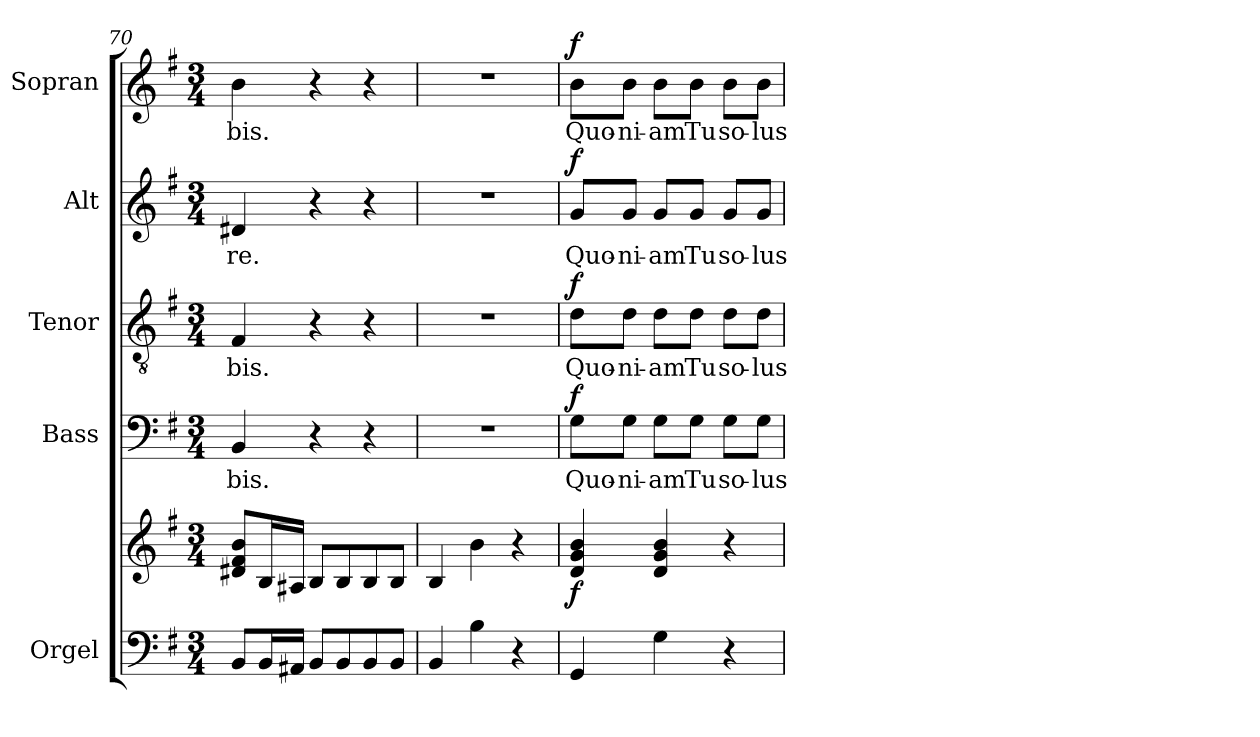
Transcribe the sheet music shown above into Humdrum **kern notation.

**kern	**kern	**dynam	**kern	**text	**dynam	**kern	**text	**dynam	**kern	**text	**dynam	**kern	**text	**dynam
*part5	*part5	*part5	*part4	*part4	*part4	*part3	*part3	*part3	*part2	*part2	*part2	*part1	*part1	*part1
*staff6	*staff5	*staff5/6	*staff4	*staff4	*staff4	*staff3	*staff3	*staff3	*staff2	*staff2	*staff2	*staff1	*staff1	*staff1
*I"Orgel	*	*	*I"Bass	*	*	*I"Tenor	*	*	*I"Alt	*	*	*I"Sopran	*	*
*I'Org.	*	*	*I'B	*	*	*I'T	*	*	*I'A	*	*	*I'S	*	*
!!LO:PB:g=z
*clefF4	*clefG2	*	*clefF4	*	*	*clefGv2	*	*	*clefG2	*	*	*clefG2	*	*
*k[f#]	*k[f#]	*	*k[f#]	*	*	*k[f#]	*	*	*k[f#]	*	*	*k[f#]	*	*
*G:	*G:	*	*G:	*	*	*G:	*	*	*G:	*	*	*G:	*	*
*M3/4	*M3/4	*	*M3/4	*	*	*M3/4	*	*	*M3/4	*	*	*M3/4	*	*
=70	=70	=70	=70	=70	=70	=70	=70	=70	=70	=70	=70	=70	=70	=70
!	!	!	!	!LO:LY:b	!	!	!LO:LY:b	!	!	!LO:LY:b	!	!	!LO:LY:b	!
8BB/L	8d#X/ 8f#/ 8b/L	.	4BB/	-bis.	.	4F#/	-bis.	.	4d#X/	-re.	.	4b\	-bis.	.
16BB/L	16B/L	.	.	.	.	.	.	.	.	.	.	.	.	.
16AA#X/JJ	16A#X/JJ	.	.	.	.	.	.	.	.	.	.	.	.	.
8BB/L	8B/L	.	4r	.	.	4r	.	.	4r	.	.	4r	.	.
8BB/	8B/	.	.	.	.	.	.	.	.	.	.	.	.	.
8BB/	8B/	.	4r	.	.	4r	.	.	4r	.	.	4r	.	.
8BB/J	8B/J	.	.	.	.	.	.	.	.	.	.	.	.	.
=71	=71	=71	=71	=71	=71	=71	=71	=71	=71	=71	=71	=71	=71	=71
4BB/	4B/	.	2.r	.	.	2.r	.	.	2.r	.	.	2.r	.	.
4B\	4b\	.	.	.	.	.	.	.	.	.	.	.	.	.
4r	4r	.	.	.	.	.	.	.	.	.	.	.	.	.
=72	=72	=72	=72	=72	=72	=72	=72	=72	=72	=72	=72	=72	=72	=72
!	!	!LO:DY:b	!	!LO:LY:b	!LO:DY:a	!	!LO:LY:b	!LO:DY:a	!	!LO:LY:b	!LO:DY:a	!	!LO:LY:b	!LO:DY:a
4GG/	4d/ 4g/ 4b/	f	8G\L	Quo-	f	8d\L	Quo-	f	8g/L	Quo-	f	8b\L	Quo-	f
!	!	!	!	!LO:LY:b	!	!	!LO:LY:b	!	!	!LO:LY:b	!	!	!LO:LY:b	!
.	.	.	8G\J	-ni-	.	8d\J	-ni-	.	8g/J	-ni-	.	8b\J	-ni-	.
!	!	!	!	!LO:LY:b	!	!	!LO:LY:b	!	!	!LO:LY:b	!	!	!LO:LY:b	!
4G\	4d/ 4g/ 4b/	.	8G\L	-am	.	8d\L	-am	.	8g/L	-am	.	8b\L	-am	.
!	!	!	!	!LO:LY:b	!	!	!LO:LY:b	!	!	!LO:LY:b	!	!	!LO:LY:b	!
.	.	.	8G\J	Tu	.	8d\J	Tu	.	8g/J	Tu	.	8b\J	Tu	.
!	!	!	!	!LO:LY:b	!	!	!LO:LY:b	!	!	!LO:LY:b	!	!	!LO:LY:b	!
4r	4r	.	8G\L	so-	.	8d\L	so-	.	8g/L	so-	.	8b\L	so-	.
!	!	!	!	!LO:LY:b	!	!	!LO:LY:b	!	!	!LO:LY:b	!	!	!LO:LY:b	!
.	.	.	8G\J	-lus	.	8d\J	-lus	.	8g/J	-lus	.	8b\J	-lus	.
=	=	=	=	=	=	=	=	=	=	=	=	=	=	=
*-	*-	*-	*-	*-	*-	*-	*-	*-	*-	*-	*-	*-	*-	*-
